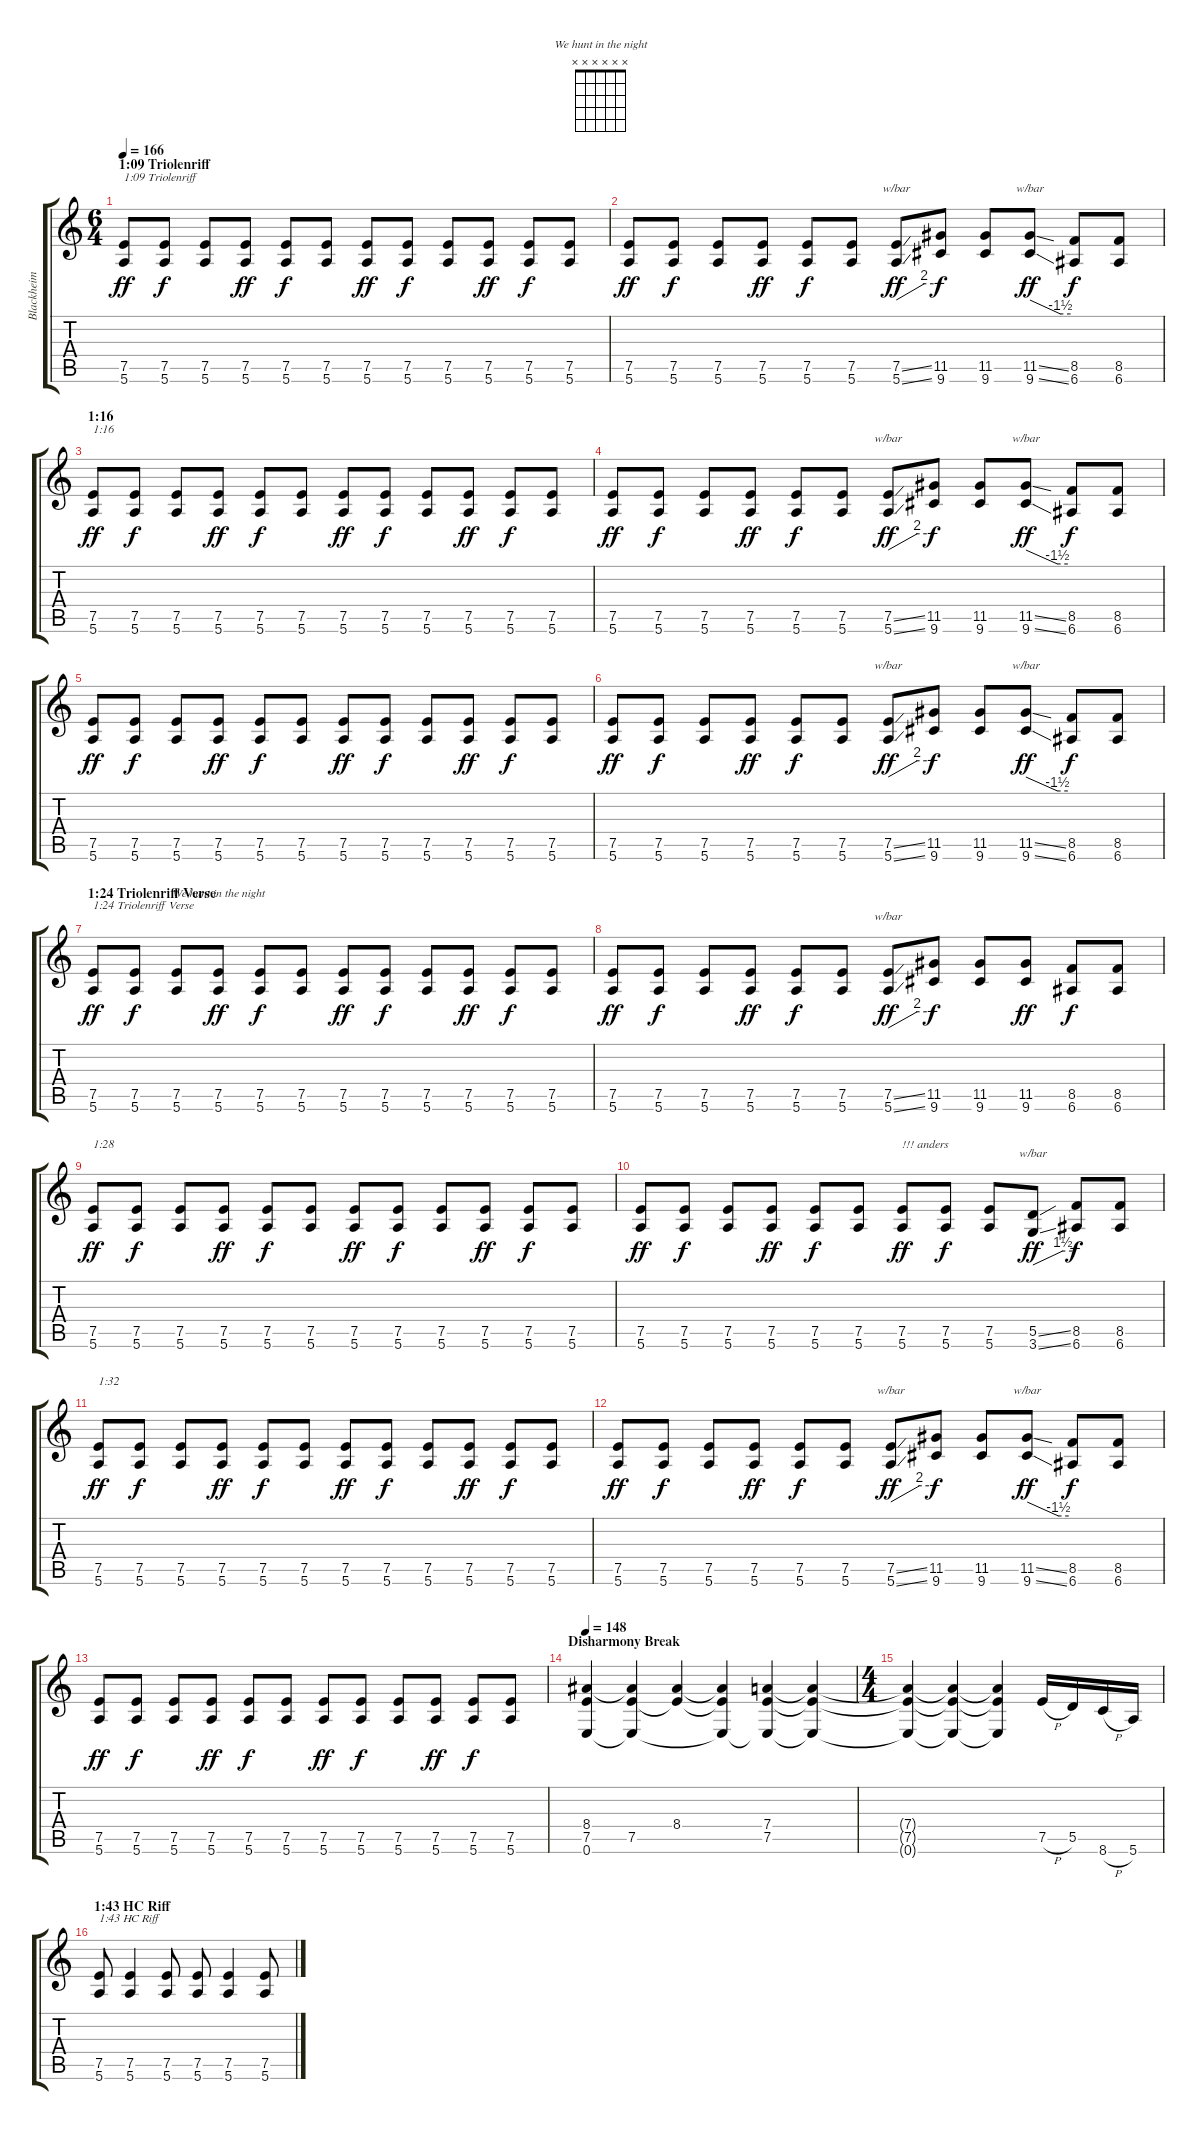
\track ("Blackheim (right)" "Blackheim ") {instrument distortionguitar}
\staff {score tabs}
\tuning (E4 B3 G3 D3 A2 E2) {hide}
\chord ("We hunt in the night" x x x x x x)
\ts (6 4)
\section ("" "1:09 Triolenriff")
\tempo 166
\clef g2
\ks c
(7.5 5.6).8{txt "1:09 Triolenriff" dy ff} (7.5 5.6).8{dy f} (7.5 5.6).8 (7.5 5.6).8{dy ff} (7.5 5.6).8{dy f} (7.5 5.6).8 (7.5 5.6).8{dy ff} (7.5 5.6).8{dy f} (7.5 5.6).8 (7.5 5.6).8{dy ff} (7.5 5.6).8{dy f} (7.5 5.6).8 |
(7.5 5.6).8{dy ff} (7.5 5.6).8{dy f} (7.5 5.6).8 (7.5 5.6).8{dy ff} (7.5 5.6).8{dy f} (7.5 5.6).8 (7.5{ss} 5.6{ss}).8{tbe (custom default 0 0 45 8 60 8) dy ff} (11.5 9.6).8{dy f} (11.5 9.6).8 (11.5{ss} 9.6{ss}).8{tbe (custom default 0 0 45 -6 60 -6) dy ff} (8.5 6.6).8{dy f} (8.5 6.6).8 |
\section ("" "1:16")
(7.5 5.6).8{txt "1:16" dy ff} (7.5 5.6).8{dy f} (7.5 5.6).8 (7.5 5.6).8{dy ff} (7.5 5.6).8{dy f} (7.5 5.6).8 (7.5 5.6).8{dy ff} (7.5 5.6).8{dy f} (7.5 5.6).8 (7.5 5.6).8{dy ff} (7.5 5.6).8{dy f} (7.5 5.6).8 |
(7.5 5.6).8{dy ff} (7.5 5.6).8{dy f} (7.5 5.6).8 (7.5 5.6).8{dy ff} (7.5 5.6).8{dy f} (7.5 5.6).8 (7.5{ss} 5.6{ss}).8{tbe (custom default 0 0 45 8 60 8) dy ff} (11.5 9.6).8{dy f} (11.5 9.6).8 (11.5{ss} 9.6{ss}).8{tbe (custom default 0 0 45 -6 60 -6) dy ff} (8.5 6.6).8{dy f} (8.5 6.6).8 |
(7.5 5.6).8{dy ff} (7.5 5.6).8{dy f} (7.5 5.6).8 (7.5 5.6).8{dy ff} (7.5 5.6).8{dy f} (7.5 5.6).8 (7.5 5.6).8{dy ff} (7.5 5.6).8{dy f} (7.5 5.6).8 (7.5 5.6).8{dy ff} (7.5 5.6).8{dy f} (7.5 5.6).8 |
(7.5 5.6).8{dy ff} (7.5 5.6).8{dy f} (7.5 5.6).8 (7.5 5.6).8{dy ff} (7.5 5.6).8{dy f} (7.5 5.6).8 (7.5{ss} 5.6{ss}).8{tbe (custom default 0 0 45 8 60 8) dy ff} (11.5 9.6).8{dy f} (11.5 9.6).8 (11.5{ss} 9.6{ss}).8{tbe (custom default 0 0 45 -6 60 -6) dy ff} (8.5 6.6).8{dy f} (8.5 6.6).8 |
\section ("" "1:24 Triolenriff Verse")
(7.5 5.6).8{txt "1:24 Triolenriff Verse" dy ff} (7.5 5.6).8{dy f} (7.5 5.6).8 (7.5 5.6).8{ch "We hunt in the night" dy ff} (7.5 5.6).8{dy f} (7.5 5.6).8 (7.5 5.6).8{dy ff} (7.5 5.6).8{dy f} (7.5 5.6).8 (7.5 5.6).8{dy ff} (7.5 5.6).8{dy f} (7.5 5.6).8 |
(7.5 5.6).8{dy ff} (7.5 5.6).8{dy f} (7.5 5.6).8 (7.5 5.6).8{dy ff} (7.5 5.6).8{dy f} (7.5 5.6).8 (7.5{ss} 5.6{ss}).8{tbe (custom default 0 0 45 8 60 8) dy ff} (11.5 9.6).8{dy f} (11.5 9.6).8 (11.5 9.6).8{dy ff} (8.5 6.6).8{dy f} (8.5 6.6).8 |
(7.5 5.6).8{txt "1:28" dy ff} (7.5 5.6).8{dy f} (7.5 5.6).8 (7.5 5.6).8{dy ff} (7.5 5.6).8{dy f} (7.5 5.6).8 (7.5 5.6).8{dy ff} (7.5 5.6).8{dy f} (7.5 5.6).8 (7.5 5.6).8{dy ff} (7.5 5.6).8{dy f} (7.5 5.6).8 |
(7.5 5.6).8{dy ff} (7.5 5.6).8{dy f} (7.5 5.6).8 (7.5 5.6).8{dy ff} (7.5 5.6).8{dy f} (7.5 5.6).8 (7.5 5.6).8{txt "!!! anders" dy ff} (7.5 5.6).8{dy f} (7.5 5.6).8 (5.5{ss} 3.6{ss}).8{tbe (custom default 0 0 45 6 60 6) dy ff} (8.5 6.6).8{dy f} (8.5 6.6).8 |
(7.5 5.6).8{txt "1:32" dy ff} (7.5 5.6).8{dy f} (7.5 5.6).8 (7.5 5.6).8{dy ff} (7.5 5.6).8{dy f} (7.5 5.6).8 (7.5 5.6).8{dy ff} (7.5 5.6).8{dy f} (7.5 5.6).8 (7.5 5.6).8{dy ff} (7.5 5.6).8{dy f} (7.5 5.6).8 |
(7.5 5.6).8{dy ff} (7.5 5.6).8{dy f} (7.5 5.6).8 (7.5 5.6).8{dy ff} (7.5 5.6).8{dy f} (7.5 5.6).8 (7.5{ss} 5.6{ss}).8{tbe (custom default 0 0 45 8 60 8) dy ff} (11.5 9.6).8{dy f} (11.5 9.6).8 (11.5{ss} 9.6{ss}).8{tbe (custom default 0 0 45 -6 60 -6) dy ff} (8.5 6.6).8{dy f} (8.5 6.6).8 |
(7.5 5.6).8{dy ff} (7.5 5.6).8{dy f} (7.5 5.6).8 (7.5 5.6).8{dy ff} (7.5 5.6).8{dy f} (7.5 5.6).8 (7.5 5.6).8{dy ff} (7.5 5.6).8{dy f} (7.5 5.6).8 (7.5 5.6).8{dy ff} (7.5 5.6).8{dy f} (7.5 5.6).8 |
\section ("" "Disharmony Break")
\tempo 148
(8.4 7.5 0.6).4 (8.4{t} 7.5 0.6{t}).4 (8.4 7.5{t}).4 (8.4{t} 7.5{t} 0.6{t}).4 (7.4 7.5 0.6{t}).4 (7.4{t} 7.5{t} 0.6{t}).4 |
\ts (4 4)
(7.4{t} 7.5{t} 0.6{t}).4 (7.4{t} 7.5{t} 0.6{t}).4 (7.4{t} 7.5{t} 0.6{t}).4 7.5{h}.16 5.5.16 8.6{h}.16 5.6.16 |
\section ("" "1:43 HC Riff")
(7.5 5.6).8{txt "1:43 HC Riff"} (7.5 5.6).4 (7.5 5.6).8 (7.5 5.6).8 (7.5 5.6).4 (7.5 5.6).8
